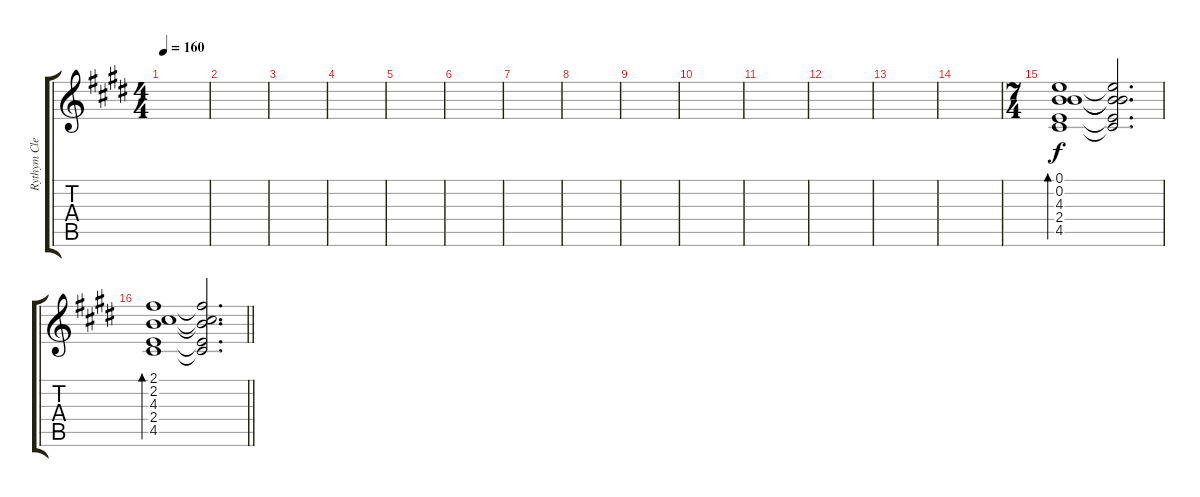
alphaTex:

\track ("Rythym Clean (Frank Aresti)" "Rythym Cle") {instrument electricguitarclean}
\staff {score tabs}
\tuning (E4 B3 G3 D3 A2 E2) {hide}
\ts (4 4)
\tempo 160
\clef g2
\ks c#minor
|
|
|
|
|
|
|
|
|
|
|
|
|
|
\ts (7 4)
(0.1 0.2 4.3 2.4 4.5).1{bd 60 instrument electricguitarclean} (0.1{t} 0.2{t} 4.3{t} 2.4{t} 4.5{t}).2{d} |
\barLineRight lightlight
(2.1 2.2 4.3 2.4 4.5).1{bd 60} (2.1{t} 2.2{t} 4.3{t} 2.4{t} 4.5{t}).2{d}
